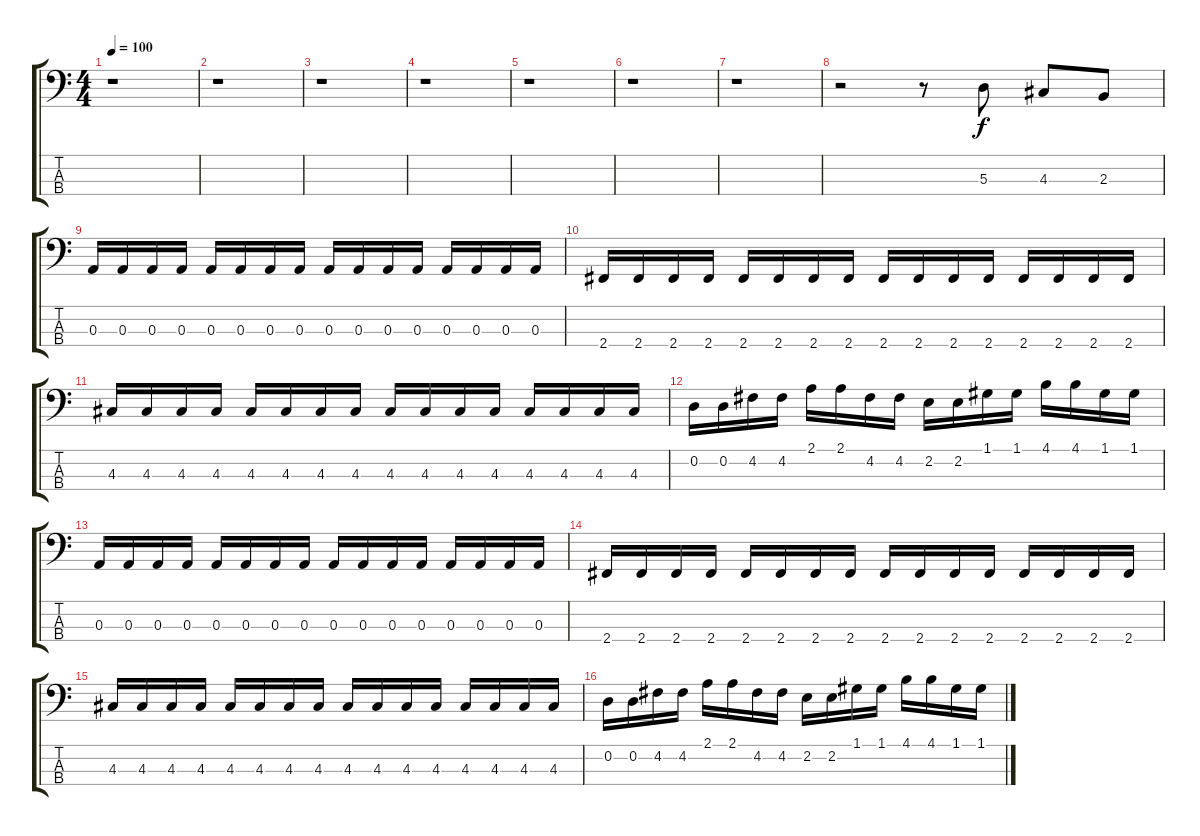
\track "" {instrument electricbassfinger}
\staff {score tabs}
\tuning (G2 D2 A1 E1) {hide}
\ts (4 4)
\tempo 100
\clef f4
\ks c
r.1{dy f instrument electricbassfinger} |
r.1 |
r.1 |
r.1 |
r.1 |
r.1 |
r.1 |
r.2 r.8 5.3.8 4.3.8 2.3.8 |
0.3.16 0.3.16 0.3.16 0.3.16 0.3.16 0.3.16 0.3.16 0.3.16 0.3.16 0.3.16 0.3.16 0.3.16 0.3.16 0.3.16 0.3.16 0.3.16 |
2.4.16 2.4.16 2.4.16 2.4.16 2.4.16 2.4.16 2.4.16 2.4.16 2.4.16 2.4.16 2.4.16 2.4.16 2.4.16 2.4.16 2.4.16 2.4.16 |
4.3.16 4.3.16 4.3.16 4.3.16 4.3.16 4.3.16 4.3.16 4.3.16 4.3.16 4.3.16 4.3.16 4.3.16 4.3.16 4.3.16 4.3.16 4.3.16 |
0.2.16 0.2.16 4.2.16 4.2.16 2.1.16 2.1.16 4.2.16 4.2.16 2.2.16 2.2.16 1.1.16 1.1.16 4.1.16 4.1.16 1.1.16 1.1.16 |
0.3.16 0.3.16 0.3.16 0.3.16 0.3.16 0.3.16 0.3.16 0.3.16 0.3.16 0.3.16 0.3.16 0.3.16 0.3.16 0.3.16 0.3.16 0.3.16 |
2.4.16 2.4.16 2.4.16 2.4.16 2.4.16 2.4.16 2.4.16 2.4.16 2.4.16 2.4.16 2.4.16 2.4.16 2.4.16 2.4.16 2.4.16 2.4.16 |
4.3.16 4.3.16 4.3.16 4.3.16 4.3.16 4.3.16 4.3.16 4.3.16 4.3.16 4.3.16 4.3.16 4.3.16 4.3.16 4.3.16 4.3.16 4.3.16 |
0.2.16 0.2.16 4.2.16 4.2.16 2.1.16 2.1.16 4.2.16 4.2.16 2.2.16 2.2.16 1.1.16 1.1.16 4.1.16 4.1.16 1.1.16 1.1.16
